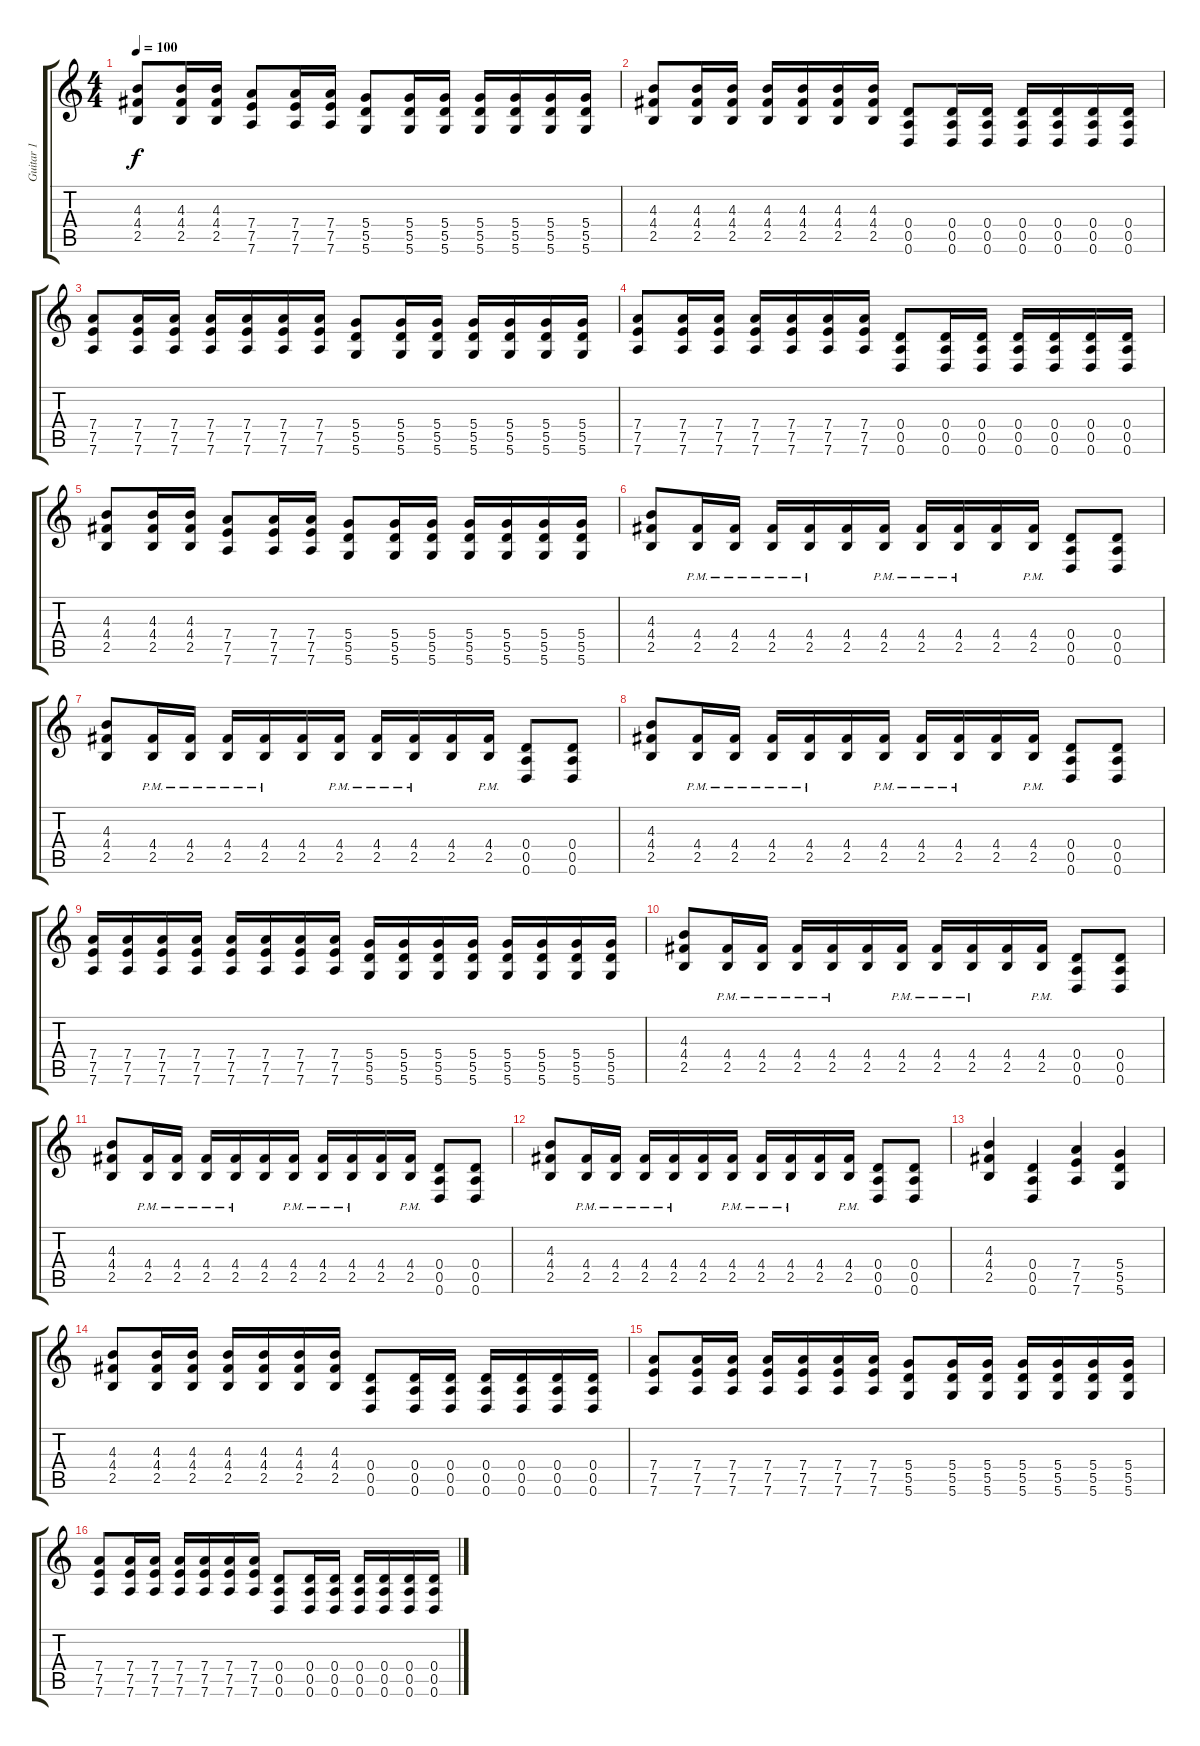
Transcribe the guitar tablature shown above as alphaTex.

\track ("Guitar 1" "Guitar 1") {instrument overdrivenguitar}
\staff {score tabs}
\tuning (E4 B3 G3 D3 A2 D2) {hide}
\ts (4 4)
\tempo 100
\clef g2
\ks c
(4.3 4.4 2.5).8{dy f} (4.3 4.4 2.5).16 (4.3 4.4 2.5).16 (7.4 7.5 7.6).8 (7.4 7.5 7.6).16 (7.4 7.5 7.6).16 (5.4 5.5 5.6).8 (5.4 5.5 5.6).16 (5.4 5.5 5.6).16 (5.4 5.5 5.6).16 (5.4 5.5 5.6).16 (5.4 5.5 5.6).16 (5.4 5.5 5.6).16 |
(4.3 4.4 2.5).8 (4.3 4.4 2.5).16 (4.3 4.4 2.5).16 (4.3 4.4 2.5).16 (4.3 4.4 2.5).16 (4.3 4.4 2.5).16 (4.3 4.4 2.5).16 (0.4 0.5 0.6).8 (0.4 0.5 0.6).16 (0.4 0.5 0.6).16 (0.4 0.5 0.6).16 (0.4 0.5 0.6).16 (0.4 0.5 0.6).16 (0.4 0.5 0.6).16 |
(7.4 7.5 7.6).8 (7.4 7.5 7.6).16 (7.4 7.5 7.6).16 (7.4 7.5 7.6).16 (7.4 7.5 7.6).16 (7.4 7.5 7.6).16 (7.4 7.5 7.6).16 (5.4 5.5 5.6).8 (5.4 5.5 5.6).16 (5.4 5.5 5.6).16 (5.4 5.5 5.6).16 (5.4 5.5 5.6).16 (5.4 5.5 5.6).16 (5.4 5.5 5.6).16 |
(7.4 7.5 7.6).8 (7.4 7.5 7.6).16 (7.4 7.5 7.6).16 (7.4 7.5 7.6).16 (7.4 7.5 7.6).16 (7.4 7.5 7.6).16 (7.4 7.5 7.6).16 (0.4 0.5 0.6).8 (0.4 0.5 0.6).16 (0.4 0.5 0.6).16 (0.4 0.5 0.6).16 (0.4 0.5 0.6).16 (0.4 0.5 0.6).16 (0.4 0.5 0.6).16 |
(4.3 4.4 2.5).8 (4.3 4.4 2.5).16 (4.3 4.4 2.5).16 (7.4 7.5 7.6).8 (7.4 7.5 7.6).16 (7.4 7.5 7.6).16 (5.4 5.5 5.6).8 (5.4 5.5 5.6).16 (5.4 5.5 5.6).16 (5.4 5.5 5.6).16 (5.4 5.5 5.6).16 (5.4 5.5 5.6).16 (5.4 5.5 5.6).16 |
(4.3 4.4 2.5).8 (4.4{pm} 2.5{pm}).16 (4.4{pm} 2.5{pm}).16 (4.4{pm} 2.5{pm}).16 (4.4{pm} 2.5{pm}).16 (4.4 2.5).16 (4.4{pm} 2.5{pm}).16 (4.4{pm} 2.5{pm}).16 (4.4{pm} 2.5{pm}).16 (4.4 2.5).16 (4.4{pm} 2.5{pm}).16 (0.4 0.5 0.6).8 (0.4 0.5 0.6).8 |
(4.3 4.4 2.5).8 (4.4{pm} 2.5{pm}).16 (4.4{pm} 2.5{pm}).16 (4.4{pm} 2.5{pm}).16 (4.4{pm} 2.5{pm}).16 (4.4 2.5).16 (4.4{pm} 2.5{pm}).16 (4.4{pm} 2.5{pm}).16 (4.4{pm} 2.5{pm}).16 (4.4 2.5).16 (4.4{pm} 2.5{pm}).16 (0.4 0.5 0.6).8 (0.4 0.5 0.6).8 |
(4.3 4.4 2.5).8 (4.4{pm} 2.5{pm}).16 (4.4{pm} 2.5{pm}).16 (4.4{pm} 2.5{pm}).16 (4.4{pm} 2.5{pm}).16 (4.4 2.5).16 (4.4{pm} 2.5{pm}).16 (4.4{pm} 2.5{pm}).16 (4.4{pm} 2.5{pm}).16 (4.4 2.5).16 (4.4{pm} 2.5{pm}).16 (0.4 0.5 0.6).8 (0.4 0.5 0.6).8 |
(7.4 7.5 7.6).16 (7.4 7.5 7.6).16 (7.4 7.5 7.6).16 (7.4 7.5 7.6).16 (7.4 7.5 7.6).16 (7.4 7.5 7.6).16 (7.4 7.5 7.6).16 (7.4 7.5 7.6).16 (5.4 5.5 5.6).16 (5.4 5.5 5.6).16 (5.4 5.5 5.6).16 (5.4 5.5 5.6).16 (5.4 5.5 5.6).16 (5.4 5.5 5.6).16 (5.4 5.5 5.6).16 (5.4 5.5 5.6).16 |
(4.3 4.4 2.5).8 (4.4{pm} 2.5{pm}).16 (4.4{pm} 2.5{pm}).16 (4.4{pm} 2.5{pm}).16 (4.4{pm} 2.5{pm}).16 (4.4 2.5).16 (4.4{pm} 2.5{pm}).16 (4.4{pm} 2.5{pm}).16 (4.4{pm} 2.5{pm}).16 (4.4 2.5).16 (4.4{pm} 2.5{pm}).16 (0.4 0.5 0.6).8 (0.4 0.5 0.6).8 |
(4.3 4.4 2.5).8 (4.4{pm} 2.5{pm}).16 (4.4{pm} 2.5{pm}).16 (4.4{pm} 2.5{pm}).16 (4.4{pm} 2.5{pm}).16 (4.4 2.5).16 (4.4{pm} 2.5{pm}).16 (4.4{pm} 2.5{pm}).16 (4.4{pm} 2.5{pm}).16 (4.4 2.5).16 (4.4{pm} 2.5{pm}).16 (0.4 0.5 0.6).8 (0.4 0.5 0.6).8 |
(4.3 4.4 2.5).8 (4.4{pm} 2.5{pm}).16 (4.4{pm} 2.5{pm}).16 (4.4{pm} 2.5{pm}).16 (4.4{pm} 2.5{pm}).16 (4.4 2.5).16 (4.4{pm} 2.5{pm}).16 (4.4{pm} 2.5{pm}).16 (4.4{pm} 2.5{pm}).16 (4.4 2.5).16 (4.4{pm} 2.5{pm}).16 (0.4 0.5 0.6).8 (0.4 0.5 0.6).8 |
(4.3 4.4 2.5).4 (0.4 0.5 0.6).4 (7.4 7.5 7.6).4 (5.4 5.5 5.6).4 |
(4.3 4.4 2.5).8 (4.3 4.4 2.5).16 (4.3 4.4 2.5).16 (4.3 4.4 2.5).16 (4.3 4.4 2.5).16 (4.3 4.4 2.5).16 (4.3 4.4 2.5).16 (0.4 0.5 0.6).8 (0.4 0.5 0.6).16 (0.4 0.5 0.6).16 (0.4 0.5 0.6).16 (0.4 0.5 0.6).16 (0.4 0.5 0.6).16 (0.4 0.5 0.6).16 |
(7.4 7.5 7.6).8 (7.4 7.5 7.6).16 (7.4 7.5 7.6).16 (7.4 7.5 7.6).16 (7.4 7.5 7.6).16 (7.4 7.5 7.6).16 (7.4 7.5 7.6).16 (5.4 5.5 5.6).8 (5.4 5.5 5.6).16 (5.4 5.5 5.6).16 (5.4 5.5 5.6).16 (5.4 5.5 5.6).16 (5.4 5.5 5.6).16 (5.4 5.5 5.6).16 |
(7.4 7.5 7.6).8 (7.4 7.5 7.6).16 (7.4 7.5 7.6).16 (7.4 7.5 7.6).16 (7.4 7.5 7.6).16 (7.4 7.5 7.6).16 (7.4 7.5 7.6).16 (0.4 0.5 0.6).8 (0.4 0.5 0.6).16 (0.4 0.5 0.6).16 (0.4 0.5 0.6).16 (0.4 0.5 0.6).16 (0.4 0.5 0.6).16 (0.4 0.5 0.6).16
